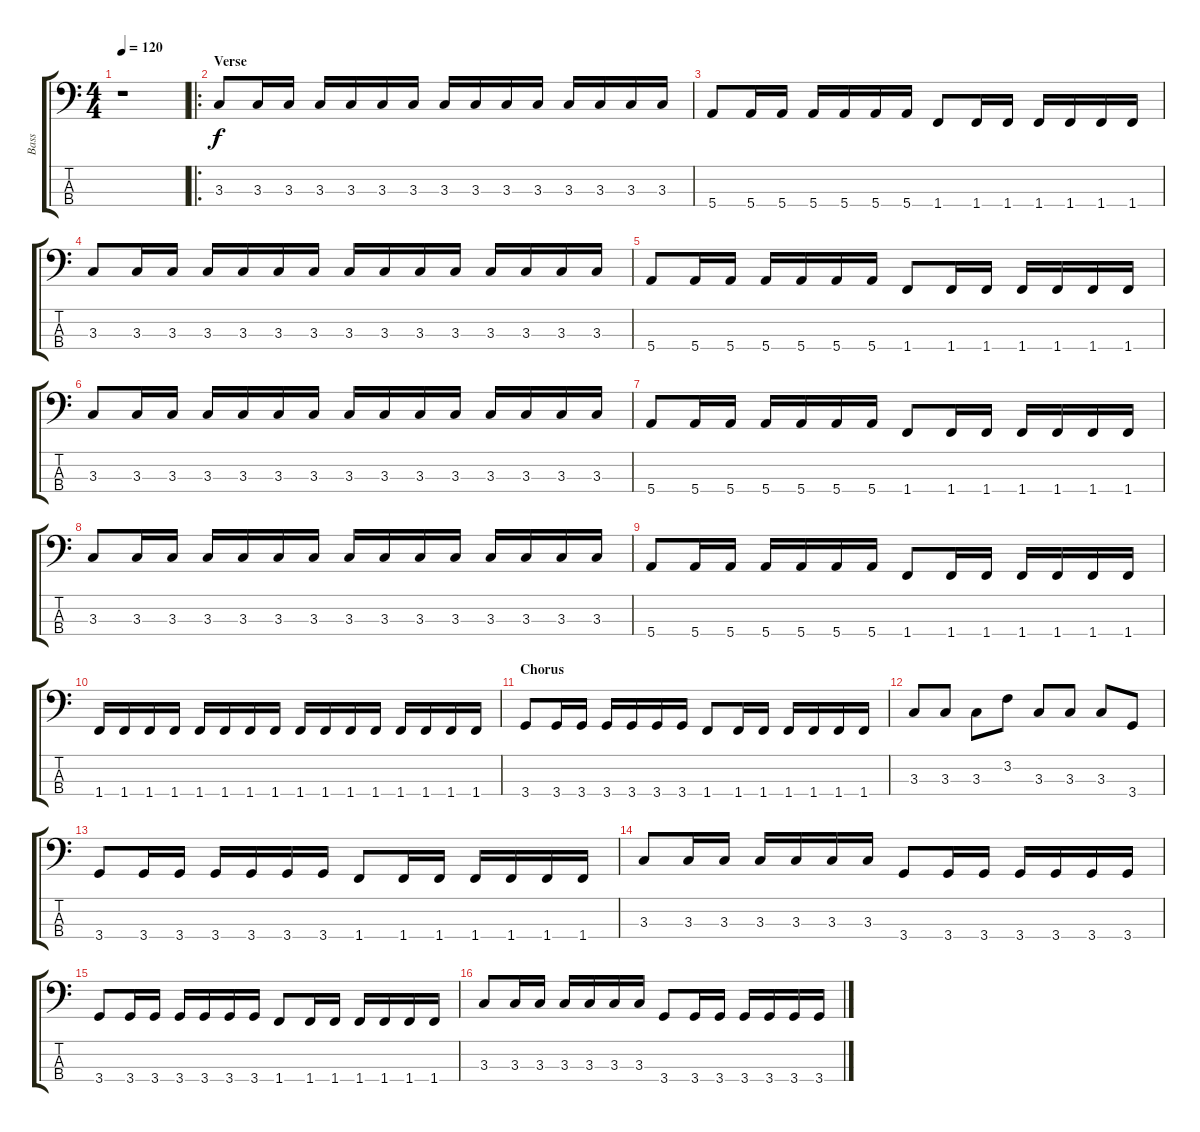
\track ("Bass" "Bass") {instrument slapbass2}
\staff {score tabs}
\tuning (G2 D2 A1 E1) {hide}
\ts (4 4)
\tempo 120
\clef f4
\ks c
r.1{dy f instrument slapbass2} |
\ro
\section ("" "Verse")
3.3.8 3.3.16 3.3.16 3.3.16 3.3.16 3.3.16 3.3.16 3.3.16 3.3.16 3.3.16 3.3.16 3.3.16 3.3.16 3.3.16 3.3.16 |
5.4.8 5.4.16 5.4.16 5.4.16 5.4.16 5.4.16 5.4.16 1.4.8 1.4.16 1.4.16 1.4.16 1.4.16 1.4.16 1.4.16 |
3.3.8 3.3.16 3.3.16 3.3.16 3.3.16 3.3.16 3.3.16 3.3.16 3.3.16 3.3.16 3.3.16 3.3.16 3.3.16 3.3.16 3.3.16 |
5.4.8 5.4.16 5.4.16 5.4.16 5.4.16 5.4.16 5.4.16 1.4.8 1.4.16 1.4.16 1.4.16 1.4.16 1.4.16 1.4.16 |
3.3.8 3.3.16 3.3.16 3.3.16 3.3.16 3.3.16 3.3.16 3.3.16 3.3.16 3.3.16 3.3.16 3.3.16 3.3.16 3.3.16 3.3.16 |
5.4.8 5.4.16 5.4.16 5.4.16 5.4.16 5.4.16 5.4.16 1.4.8 1.4.16 1.4.16 1.4.16 1.4.16 1.4.16 1.4.16 |
3.3.8 3.3.16 3.3.16 3.3.16 3.3.16 3.3.16 3.3.16 3.3.16 3.3.16 3.3.16 3.3.16 3.3.16 3.3.16 3.3.16 3.3.16 |
5.4.8 5.4.16 5.4.16 5.4.16 5.4.16 5.4.16 5.4.16 1.4.8 1.4.16 1.4.16 1.4.16 1.4.16 1.4.16 1.4.16 |
1.4.16 1.4.16 1.4.16 1.4.16 1.4.16 1.4.16 1.4.16 1.4.16 1.4.16 1.4.16 1.4.16 1.4.16 1.4.16 1.4.16 1.4.16 1.4.16 |
\section ("" "Chorus")
3.4.8 3.4.16 3.4.16 3.4.16 3.4.16 3.4.16 3.4.16 1.4.8 1.4.16 1.4.16 1.4.16 1.4.16 1.4.16 1.4.16 |
3.3.8 3.3.8 3.3.8 3.2.8 3.3.8 3.3.8 3.3.8 3.4.8 |
3.4.8 3.4.16 3.4.16 3.4.16 3.4.16 3.4.16 3.4.16 1.4.8 1.4.16 1.4.16 1.4.16 1.4.16 1.4.16 1.4.16 |
3.3.8 3.3.16 3.3.16 3.3.16 3.3.16 3.3.16 3.3.16 3.4.8 3.4.16 3.4.16 3.4.16 3.4.16 3.4.16 3.4.16 |
3.4.8 3.4.16 3.4.16 3.4.16 3.4.16 3.4.16 3.4.16 1.4.8 1.4.16 1.4.16 1.4.16 1.4.16 1.4.16 1.4.16 |
3.3.8 3.3.16 3.3.16 3.3.16 3.3.16 3.3.16 3.3.16 3.4.8 3.4.16 3.4.16 3.4.16 3.4.16 3.4.16 3.4.16
